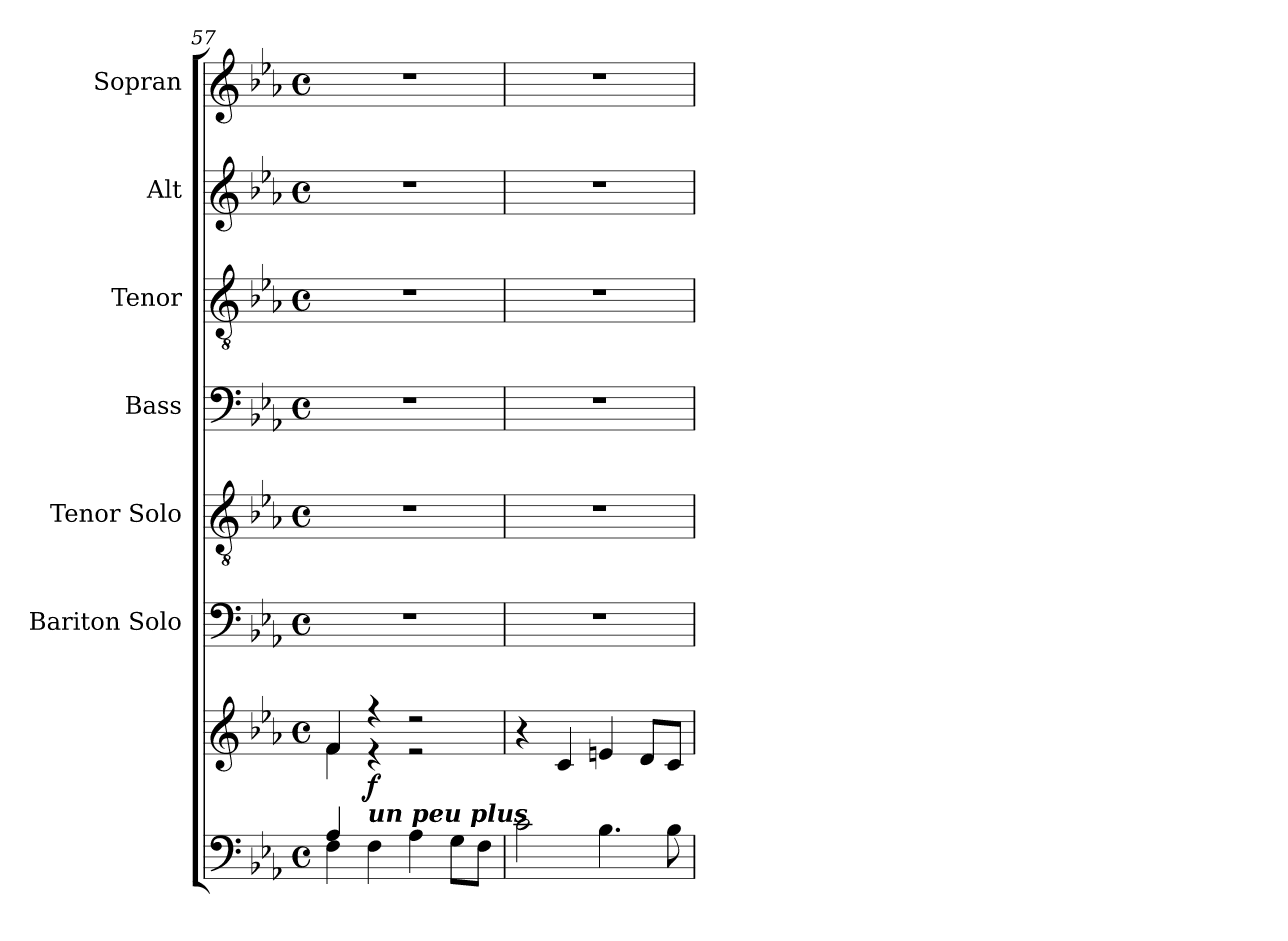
**kern	**kern	**dynam	**kern	**kern	**kern	**kern	**kern	**kern
*part7	*part7	*part7	*part6	*part5	*part4	*part3	*part2	*part1
*staff8	*staff7	*staff7/8	*staff6	*staff5	*staff4	*staff3	*staff2	*staff1
*	*	*	*I"Bariton Solo	*I"Tenor Solo	*I"Bass	*I"Tenor	*I"Alt	*I"Sopran
*	*	*	*	*	*I'B.	*I'T.	*I'A.	*I'S.
*clefF4	*clefG2	*	*clefF4	*clefGv2	*clefF4	*clefGv2	*clefG2	*clefG2
*k[b-e-a-]	*k[b-e-a-]	*	*k[b-e-a-]	*k[b-e-a-]	*k[b-e-a-]	*k[b-e-a-]	*k[b-e-a-]	*k[b-e-a-]
*E-:	*E-:	*	*E-:	*E-:	*E-:	*E-:	*E-:	*E-:
*M4/4	*M4/4	*	*M4/4	*M4/4	*M4/4	*M4/4	*M4/4	*M4/4
*met(c)	*met(c)	*	*met(c)	*met(c)	*met(c)	*met(c)	*met(c)	*met(c)
=57	=57	=57	=57	=57	=57	=57	=57	=57
*^	*^	*	*	*	*	*	*	*
4A-/	4F\	4f/	4f\	.	1r	1r	1r	1r	1r	1r
!	!	!LO:TX:b:Bi:t=un peu plus	!	!	!	!	!	!	!	!
!	!	!	!	!LO:DY:b	!	!	!	!	!	!
2.ryy	4F\	4r	4r	f	.	.	.	.	.	.
.	4A-\	2r	2r	.	.	.	.	.	.	.
.	8G\L	.	.	.	.	.	.	.	.	.
.	8F\J	.	.	.	.	.	.	.	.	.
*v	*v	*	*	*	*	*	*	*	*	*
*	*v	*v	*	*	*	*	*	*	*
=58	=58	=58	=58	=58	=58	=58	=58	=58
2c\	4r	.	1r	1r	1r	1r	1r	1r
.	4c/	.	.	.	.	.	.	.
4.B-\	4en/	.	.	.	.	.	.	.
.	8d/L	.	.	.	.	.	.	.
8B-\	8c/J	.	.	.	.	.	.	.
=	=	=	=	=	=	=	=	=
*-	*-	*-	*-	*-	*-	*-	*-	*-
